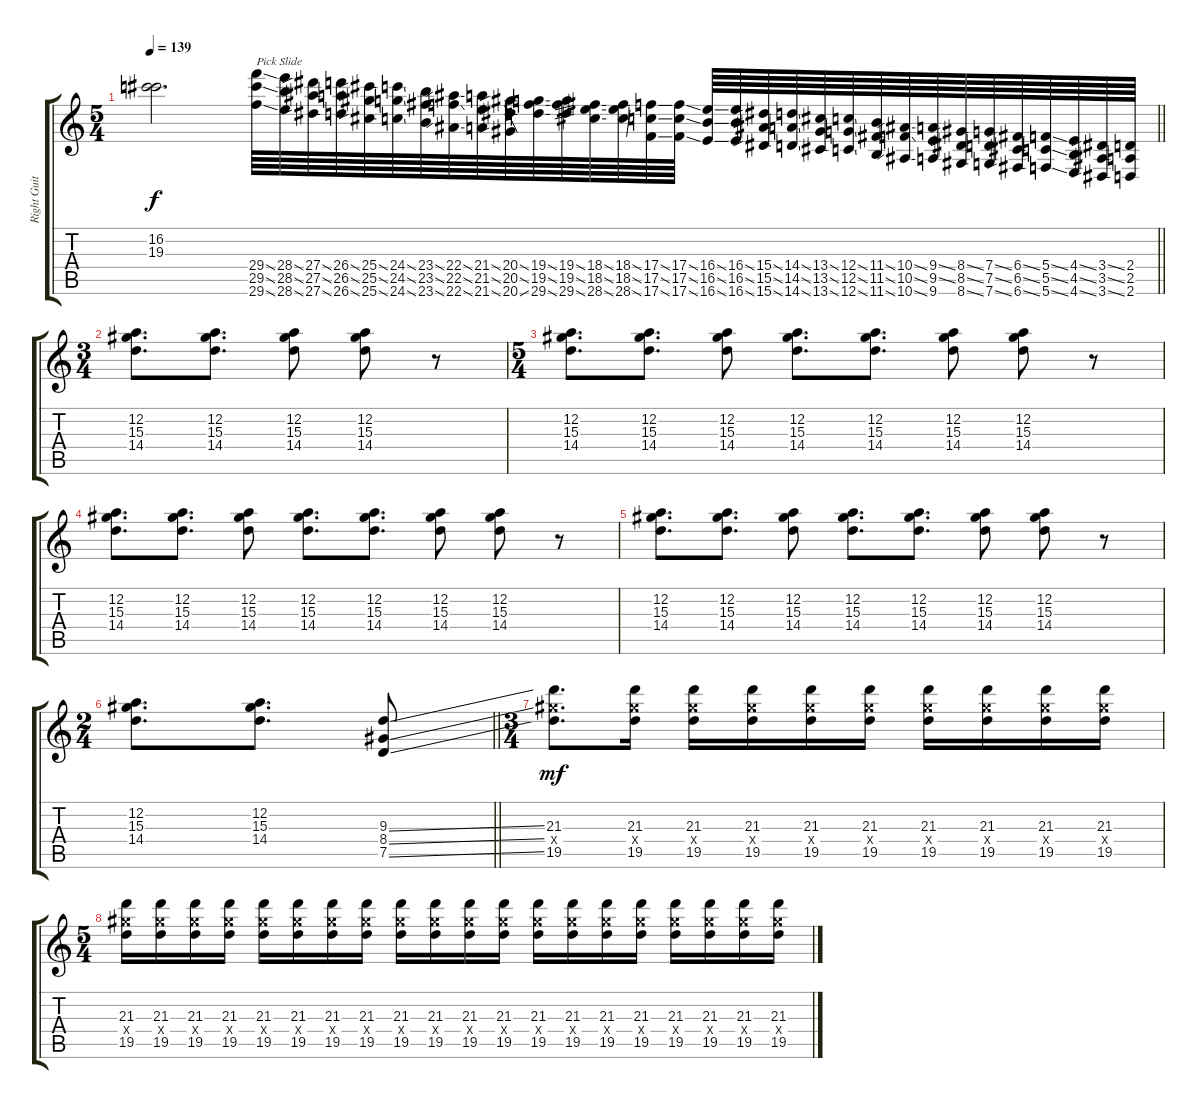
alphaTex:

\track ("Right Guitar" "Right Guit") {instrument overdrivenguitar}
\staff {score tabs}
\tuning (D4 A3 F3 C3 G2 C2) {hide}
\ts (5 4)
\tempo 139
\clef g2
\barLineRight lightlight
\ks c
(16.2{t} 19.3{t}).2{d dy f} (29.4{ss} 29.5{ss} 29.6{ss}).64{txt "Pick Slide"} (28.4{ss} 28.5{ss} 28.6{ss}).64 (27.4{ss} 27.5{ss} 27.6{ss}).64 (26.4{ss} 26.5{ss} 26.6{ss}).64 (25.4{ss} 25.5{ss} 25.6{ss}).64 (24.4{ss} 24.5{ss} 24.6{ss}).64 (23.4{ss} 23.5{ss} 23.6{ss}).64 (22.4{ss} 22.5{ss} 22.6{ss}).64 (21.4{ss} 21.5{ss} 21.6{ss}).64 (20.4{ss} 20.5{ss} 20.6{ss}).64 (19.4{ss} 19.5{ss} 29.6{ss}).64 (19.4{ss} 19.5{ss} 29.6{ss}).64 (18.4{ss} 18.5{ss} 28.6{ss}).64 (18.4{ss} 18.5{ss} 28.6{ss}).64 (17.4{ss} 17.5{ss} 17.6{ss}).64 (17.4{ss} 17.5{ss} 17.6{ss}).64 (16.4{ss} 16.5{ss} 16.6{ss}).64 (16.4{ss} 16.5{ss} 16.6{ss}).64 (15.4{ss} 15.5{ss} 15.6{ss}).64 (14.4{ss} 14.5{ss} 14.6{ss}).64 (13.4{ss} 13.5{ss} 13.6{ss}).64 (12.4{ss} 12.5{ss} 12.6{ss}).64 (11.4{ss} 11.5{ss} 11.6{ss}).64 (10.4{ss} 10.5{ss} 10.6{ss}).64 (9.4{ss} 9.5{ss} 9.6).64 (8.4{ss} 8.5{ss} 8.6{ss}).64 (7.4{ss} 7.5{ss} 7.6{ss}).64 (6.4{ss} 6.5{ss} 6.6{ss}).64 (5.4{ss} 5.5{ss} 5.6{ss}).64 (4.4{ss} 4.5{ss} 4.6{ss}).64 (3.4{ss} 3.5{ss} 3.6{ss}).64 (2.4 2.5 2.6).64 |
\ts (3 4)
(12.2 15.3 14.4).8{d} (12.2 15.3 14.4).8{d} (12.2 15.3 14.4).8 (12.2 15.3 14.4).8 r.8 |
\ts (5 4)
(12.2 15.3 14.4).8{d} (12.2 15.3 14.4).8{d} (12.2 15.3 14.4).8 (12.2 15.3 14.4).8{d} (12.2 15.3 14.4).8{d} (12.2 15.3 14.4).8 (12.2 15.3 14.4).8 r.8 |
(12.2 15.3 14.4).8{d} (12.2 15.3 14.4).8{d} (12.2 15.3 14.4).8 (12.2 15.3 14.4).8{d} (12.2 15.3 14.4).8{d} (12.2 15.3 14.4).8 (12.2 15.3 14.4).8 r.8 |
(12.2 15.3 14.4).8{d} (12.2 15.3 14.4).8{d} (12.2 15.3 14.4).8 (12.2 15.3 14.4).8{d} (12.2 15.3 14.4).8{d} (12.2 15.3 14.4).8 (12.2 15.3 14.4).8 r.8 |
\ts (2 4)
\barLineRight lightlight
(12.2 15.3 14.4).8{d} (12.2 15.3 14.4).8{d} (9.3{ss} 8.4{ss} 7.5{ss}).8 |
\ts (3 4)
(21.3 20.4{x} 19.5).8{d dy mf} (21.3 20.4{x} 19.5).16 (21.3 20.4{x} 19.5).16 (21.3 20.4{x} 19.5).16 (21.3 20.4{x} 19.5).16 (21.3 20.4{x} 19.5).16 (21.3 20.4{x} 19.5).16 (21.3 20.4{x} 19.5).16 (21.3 20.4{x} 19.5).16 (21.3 20.4{x} 19.5).16 |
\ts (5 4)
(21.3 20.4{x} 19.5).16 (21.3 20.4{x} 19.5).16 (21.3 20.4{x} 19.5).16 (21.3 20.4{x} 19.5).16 (21.3 20.4{x} 19.5).16 (21.3 20.4{x} 19.5).16 (21.3 20.4{x} 19.5).16 (21.3 20.4{x} 19.5).16 (21.3 20.4{x} 19.5).16 (21.3 20.4{x} 19.5).16 (21.3 20.4{x} 19.5).16 (21.3 20.4{x} 19.5).16 (21.3 20.4{x} 19.5).16 (21.3 20.4{x} 19.5).16 (21.3 20.4{x} 19.5).16 (21.3 20.4{x} 19.5).16 (21.3 20.4{x} 19.5).16 (21.3 20.4{x} 19.5).16 (21.3 20.4{x} 19.5).16 (21.3 20.4{x} 19.5).16
